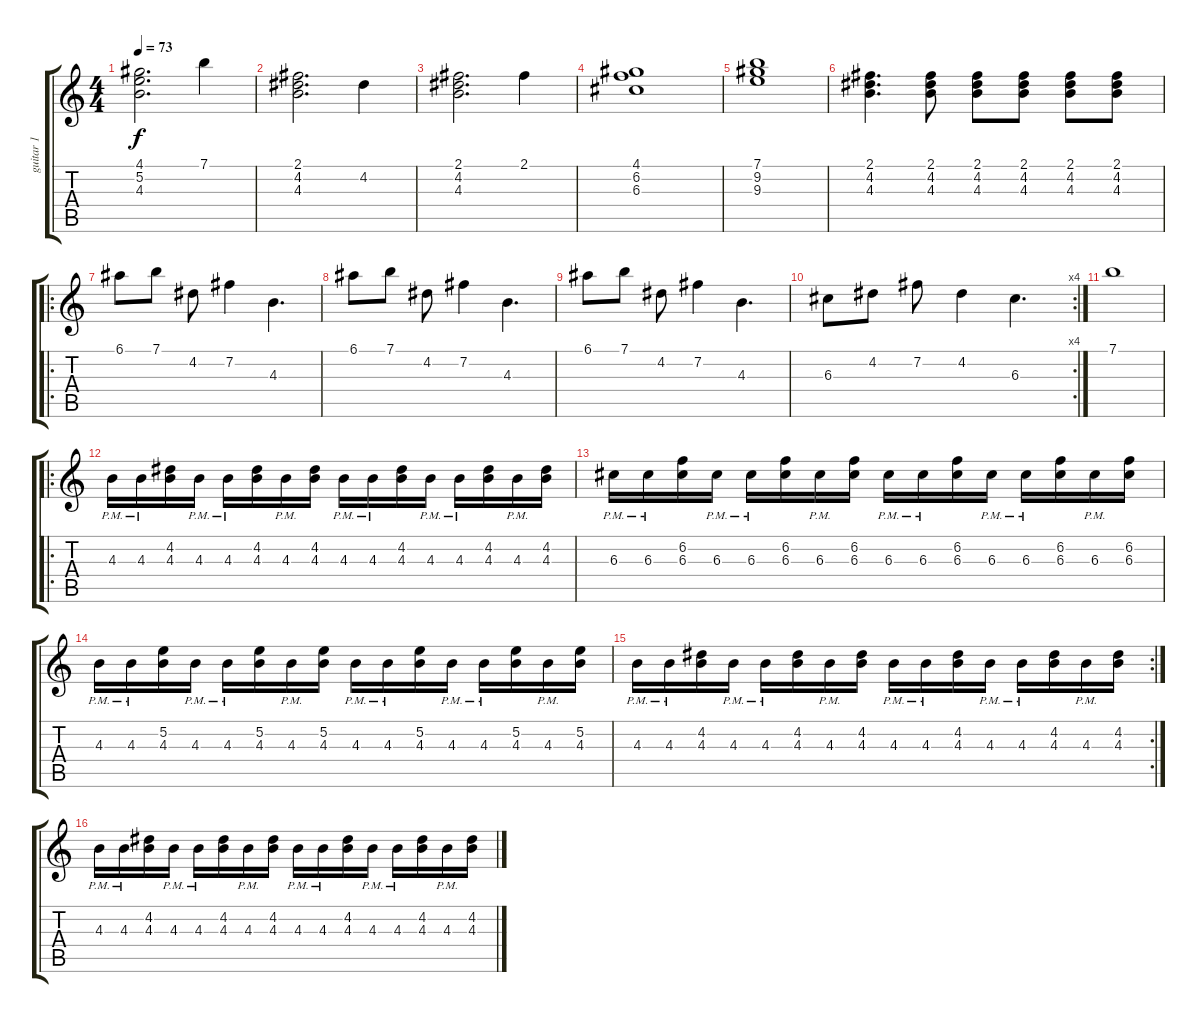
\track ("guitar 1" "guitar 1") {instrument electricguitarjazz}
\staff {score tabs}
\tuning (E4 B3 G3 D3 A2 E2) {hide}
\ts (4 4)
\tempo 73
\clef g2
\ks c
(4.1 5.2 4.3).2{d dy f} 7.1.4 |
(2.1 4.2 4.3).2{d} 4.2.4 |
(2.1 4.2 4.3).2{d} 2.1.4 |
(4.1 6.2 6.3).1 |
(7.1 9.2 9.3).1 |
(2.1 4.2 4.3).4{d} (2.1 4.2 4.3).8 (2.1 4.2 4.3).8 (2.1 4.2 4.3).8 (2.1 4.2 4.3).8 (2.1 4.2 4.3).8 |
\ro
6.1.8 7.1.8 4.2.8 7.2.4 4.3.4{d} |
6.1.8 7.1.8 4.2.8 7.2.4 4.3.4{d} |
6.1.8 7.1.8 4.2.8 7.2.4 4.3.4{d} |
\rc 4
6.3.8 4.2.8 7.2.8 4.2.4 6.3.4{d} |
7.1.1 |
\ro
4.3{pm}.16 4.3{pm}.16 (4.2 4.3).16 4.3{pm}.16 4.3{pm}.16 (4.2 4.3).16 4.3{pm}.16 (4.2 4.3).16 4.3{pm}.16 4.3{pm}.16 (4.2 4.3).16 4.3{pm}.16 4.3{pm}.16 (4.2 4.3).16 4.3{pm}.16 (4.2 4.3).16 |
6.3{pm}.16 6.3{pm}.16 (6.2 6.3).16 6.3{pm}.16 6.3{pm}.16 (6.2 6.3).16 6.3{pm}.16 (6.2 6.3).16 6.3{pm}.16 6.3{pm}.16 (6.2 6.3).16 6.3{pm}.16 6.3{pm}.16 (6.2 6.3).16 6.3{pm}.16 (6.2 6.3).16 |
4.3{pm}.16 4.3{pm}.16 (5.2 4.3).16 4.3{pm}.16 4.3{pm}.16 (5.2 4.3).16 4.3{pm}.16 (5.2 4.3).16 4.3{pm}.16 4.3{pm}.16 (5.2 4.3).16 4.3{pm}.16 4.3{pm}.16 (5.2 4.3).16 4.3{pm}.16 (5.2 4.3).16 |
\rc 2
4.3{pm}.16 4.3{pm}.16 (4.2 4.3).16 4.3{pm}.16 4.3{pm}.16 (4.2 4.3).16 4.3{pm}.16 (4.2 4.3).16 4.3{pm}.16 4.3{pm}.16 (4.2 4.3).16 4.3{pm}.16 4.3{pm}.16 (4.2 4.3).16 4.3{pm}.16 (4.2 4.3).16 |
4.3{pm}.16 4.3{pm}.16 (4.2 4.3).16 4.3{pm}.16 4.3{pm}.16 (4.2 4.3).16 4.3{pm}.16 (4.2 4.3).16 4.3{pm}.16 4.3{pm}.16 (4.2 4.3).16 4.3{pm}.16 4.3{pm}.16 (4.2 4.3).16 4.3{pm}.16 (4.2 4.3).16
